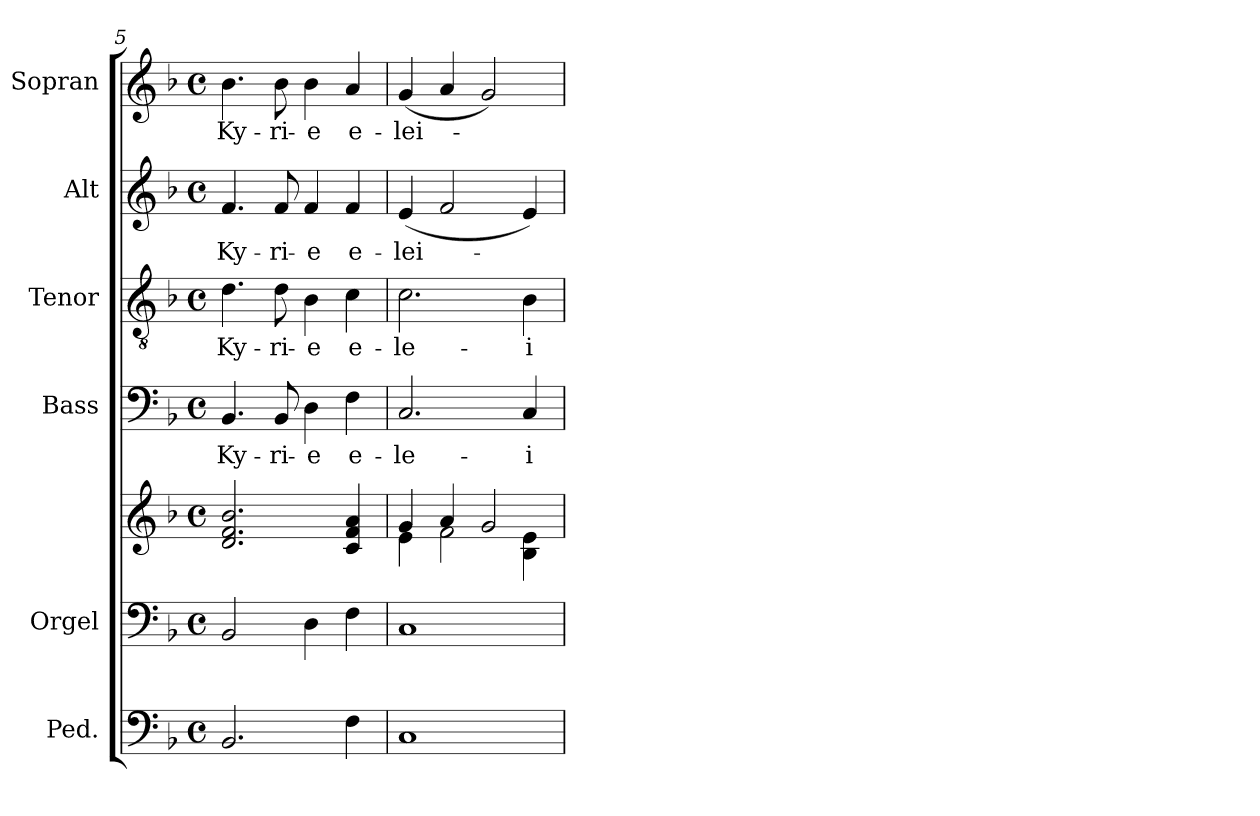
**kern	**kern	**kern	**kern	**text	**kern	**text	**kern	**text	**kern	**text
*part6	*part5	*part5	*part4	*part4	*part3	*part3	*part2	*part2	*part1	*part1
*staff7	*staff6	*staff5	*staff4	*staff4	*staff3	*staff3	*staff2	*staff2	*staff1	*staff1
*I"Ped.	*I"Orgel	*	*I"Bass	*	*I"Tenor	*	*I"Alt	*	*I"Sopran	*
*	*I'Org.	*	*I'B.	*	*I'T.	*	*I'A.	*	*I'S.	*
*clefF4	*clefF4	*clefG2	*clefF4	*	*clefGv2	*	*clefG2	*	*clefG2	*
*ITrd7c12	*	*	*	*	*	*	*	*	*	*
*k[b-]	*k[b-]	*k[b-]	*k[b-]	*	*k[b-]	*	*k[b-]	*	*k[b-]	*
*F:	*F:	*F:	*F:	*	*F:	*	*F:	*	*F:	*
*M4/4	*M4/4	*M4/4	*M4/4	*	*M4/4	*	*M4/4	*	*M4/4	*
*met(c)	*met(c)	*met(c)	*met(c)	*	*met(c)	*	*met(c)	*	*met(c)	*
=5	=5	=5	=5	=5	=5	=5	=5	=5	=5	=5
!	!	!	!	!LO:LY:b	!	!LO:LY:b	!	!LO:LY:b	!	!LO:LY:b
2.BBB-/	2BB-/	2.d/ 2.f/ 2.b-/	4.BB-/	Ky-	4.d\	Ky-	4.f/	Ky-	4.b-\	Ky-
!	!	!	!	!LO:LY:b	!	!LO:LY:b	!	!LO:LY:b	!	!LO:LY:b
.	.	.	8BB-/	-ri-	8d\	-ri-	8f/	-ri-	8b-\	-ri-
!	!	!	!	!LO:LY:b	!	!LO:LY:b	!	!LO:LY:b	!	!LO:LY:b
.	4D\	.	4D\	-e	4B-\	-e	4f/	-e	4b-\	-e
!	!	!	!	!LO:LY:b	!	!LO:LY:b	!	!LO:LY:b	!	!LO:LY:b
4FF\	4F\	4c/ 4f/ 4a/	4F\	e-	4c\	e-	4f/	e-	4a/	e-
=6	=6	=6	=6	=6	=6	=6	=6	=6	=6	=6
*	*	*^	*	*	*	*	*	*	*	*
!	!	!	!	!	!LO:LY:b	!	!LO:LY:b	!	!LO:LY:b	!	!LO:LY:b
1CC	1C	4g/	4e\	2.C/	-le-	2.c\	-le-	(<4e/	-lei-	(<4g/	-lei-
.	.	4a/	2f\	.	.	.	.	2f/	.	4a/	.
.	.	2g/	.	.	.	.	.	.	.	2g/)	.
!	!	!	!	!	!LO:LY:b	!	!LO:LY:b	!	!	!	!
.	.	.	4B-\ 4e\	4C/	-i-	4B-\	-i-	4e/)	.	.	.
*	*	*v	*v	*	*	*	*	*	*	*	*
=	=	=	=	=	=	=	=	=	=	=
*-	*-	*-	*-	*-	*-	*-	*-	*-	*-	*-
